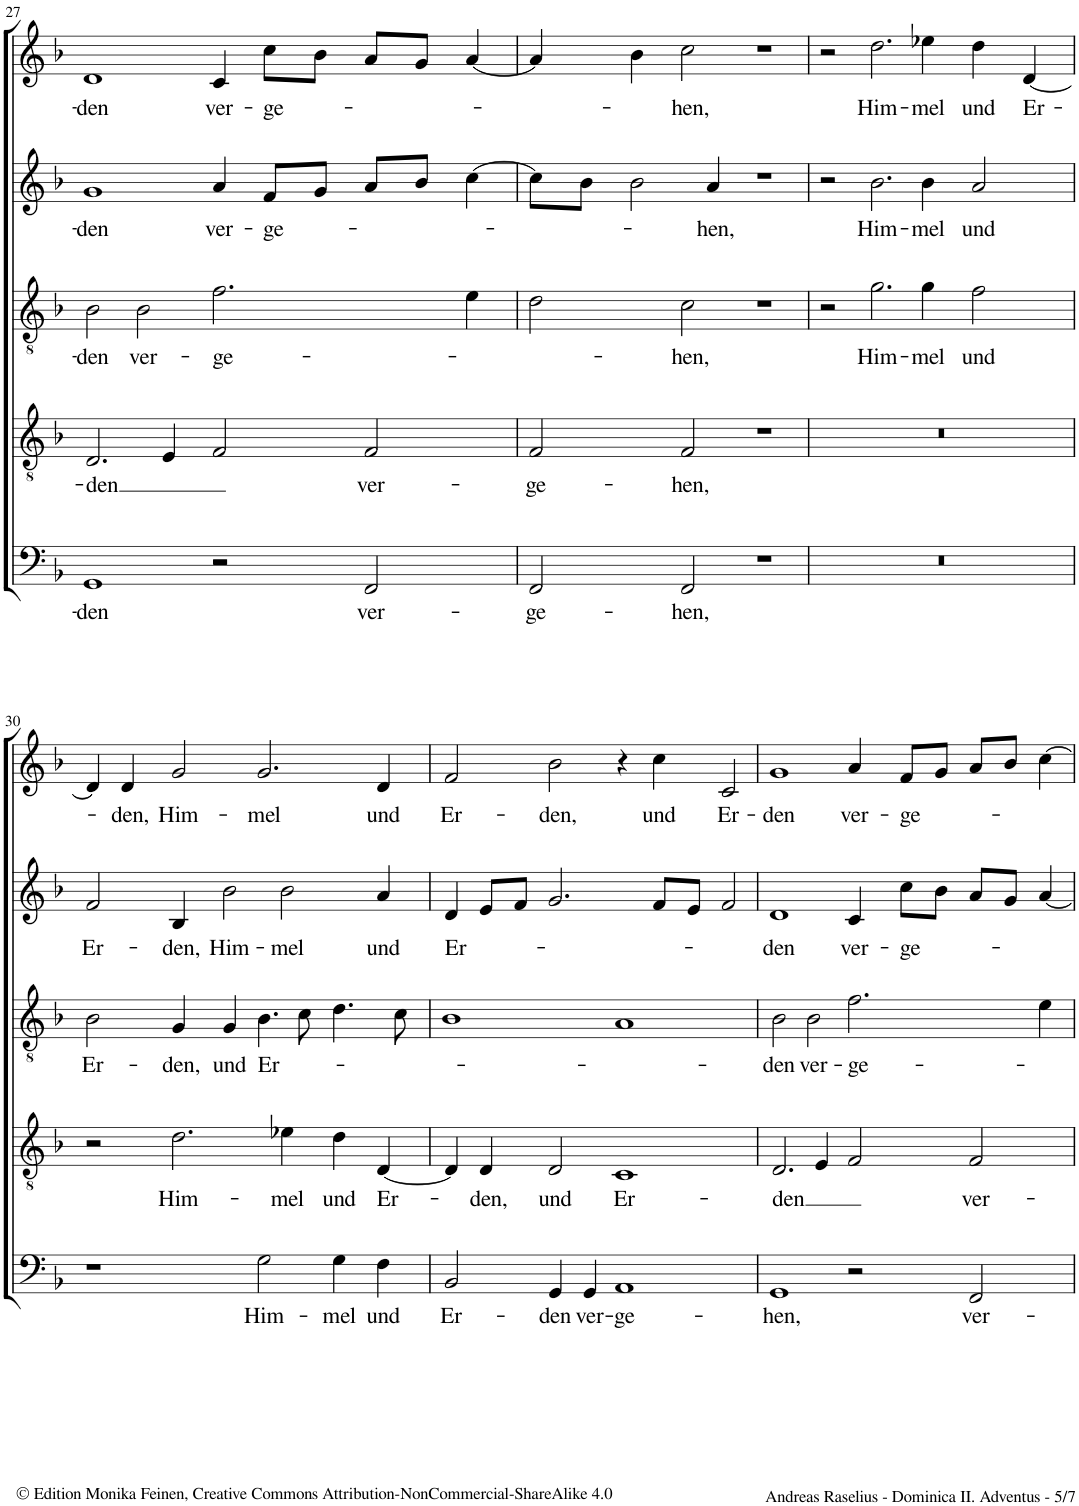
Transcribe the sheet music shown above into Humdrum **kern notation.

**kern	**text	**kern	**text	**kern	**text	**kern	**text	**kern	**text
*part5	*part5	*part4	*part4	*part3	*part3	*part2	*part2	*part1	*part1
*staff5	*staff5	*staff4	*staff4	*staff3	*staff3	*staff2	*staff2	*staff1	*staff1
*I"Bassus	*	*I"Tenor [Hypodorius]	*	*I"Altus	*	*I"Quintus	*	*I"Cantus	*
!!LO:PB:g=z
*clefF4	*	*clefGv2	*	*clefGv2	*	*clefG2	*	*clefG2	*
*k[b-]	*	*k[b-]	*	*k[b-]	*	*k[b-]	*	*k[b-]	*
*M4/2	*	*M4/2	*	*M4/2	*	*M4/2	*	*M4/2	*
*met(c|)	*	*met(c|)	*	*met(c|)	*	*met(c|)	*	*met(c|)	*
=27	=27	=27	=27	=27	=27	=27	=27	=27	=27
!	!LO:LY:b	!	!LO:LY:b	!	!LO:LY:b	!	!LO:LY:b	!	!LO:LY:b
1GG	-den	2.D/	-den	2B-\	-den	1g	-den	1d	-den
!	!	!	!	!	!LO:LY:b	!	!	!	!
.	.	.	.	2B-\	ver-	.	.	.	.
.	.	4E/	.	.	.	.	.	.	.
!	!	!	!	!	!LO:LY:b	!	!LO:LY:b	!	!LO:LY:b
2r	.	2F/	.	2.f\	-ge-	4a/	ver-	4c/	ver-
!	!	!	!	!	!	!	!LO:LY:b	!	!LO:LY:b
.	.	.	.	.	.	8f/L	-ge-	8cc\L	-ge-
.	.	.	.	.	.	8g/J	.	8b-\J	.
!	!LO:LY:b	!	!LO:LY:b	!	!	!	!	!	!
2FF/	ver-	2F/	ver-	.	.	8a/L	.	8a/L	.
.	.	.	.	.	.	8b-/J	.	8g/J	.
.	.	.	.	4e\	.	[4cc\	.	[4a/	.
=28	=28	=28	=28	=28	=28	=28	=28	=28	=28
!	!LO:LY:b	!	!LO:LY:b	!	!	!	!	!	!
2FF/	-ge-	2F/	-ge-	2d\	.	8cc\L]	.	4a/]	.
.	.	.	.	.	.	8b-\J	.	.	.
.	.	.	.	.	.	2b-\	.	4b-\	.
!	!LO:LY:b	!	!LO:LY:b	!	!LO:LY:b	!	!	!	!LO:LY:b
2FF/	-hen,	2F/	-hen,	2c\	-hen,	.	.	2cc\	-hen,
!	!	!	!	!	!	!	!LO:LY:b	!	!
.	.	.	.	.	.	4a/	-hen,	.	.
1r	.	1r	.	1r	.	1r	.	1r	.
=29	=29	=29	=29	=29	=29	=29	=29	=29	=29
0r	.	0r	.	2r	.	2r	.	2r	.
!	!	!	!	!	!LO:LY:b	!	!LO:LY:b	!	!LO:LY:b
.	.	.	.	2.g\	Him-	2.b-\	Him-	2.dd\	Him-
!	!	!	!	!	!LO:LY:b	!	!LO:LY:b	!	!LO:LY:b
.	.	.	.	4g\	-mel	4b-\	-mel	4ee-X\	-mel
!	!	!	!	!	!LO:LY:b	!	!LO:LY:b	!	!LO:LY:b
.	.	.	.	2f\	und	2a/	und	4dd\	und
!	!	!	!	!	!	!	!	!	!LO:LY:b
.	.	.	.	.	.	.	.	[4d/	Er-
!!LO:LB:g=z
=30	=30	=30	=30	=30	=30	=30	=30	=30	=30
!	!	!	!	!	!LO:LY:b	!	!LO:LY:b	!	!
1r	.	2r	.	2B-\	Er-	2f/	Er-	4d/]	.
!	!	!	!	!	!	!	!	!	!LO:LY:b
.	.	.	.	.	.	.	.	4d/	den,
!	!	!	!LO:LY:b	!	!LO:LY:b	!	!LO:LY:b	!	!LO:LY:b
.	.	2.d\	Him-	4G/	-den,	4B-/	-den,	2g/	Him-
!	!	!	!	!	!LO:LY:b	!	!LO:LY:b	!	!
.	.	.	.	4G/	und	2b-\	Him-	.	.
!	!LO:LY:b	!	!	!	!LO:LY:b	!	!	!	!LO:LY:b
2G\	Him-	.	.	4.B-\	Er-	.	.	2.g/	-mel
!	!	!	!LO:LY:b	!	!	!	!LO:LY:b	!	!
.	.	4e-X\	-mel	.	.	2b-\	-mel	.	.
.	.	.	.	8c\	.	.	.	.	.
!	!LO:LY:b	!	!LO:LY:b	!	!	!	!	!	!
4G\	-mel	4d\	und	4.d\	.	.	.	.	.
!	!LO:LY:b	!	!LO:LY:b	!	!	!	!LO:LY:b	!	!LO:LY:b
4F\	und	[4D/	Er-	.	.	4a/	und	4d/	und
.	.	.	.	8c\	.	.	.	.	.
=31	=31	=31	=31	=31	=31	=31	=31	=31	=31
!	!LO:LY:b	!	!	!	!	!	!LO:LY:b	!	!LO:LY:b
2BB-/	Er-	4D/]	.	1B-	.	4d/	Er-	2f/	Er-
!	!	!	!LO:LY:b	!	!	!	!	!	!
.	.	4D/	-den,	.	.	8e/L	.	.	.
.	.	.	.	.	.	8f/J	.	.	.
!	!LO:LY:b	!	!LO:LY:b	!	!	!	!	!	!LO:LY:b
4GG/	-den	2D/	und	.	.	2.g/	.	2b-\	-den,
!	!LO:LY:b	!	!	!	!	!	!	!	!
4GG/	ver-	.	.	.	.	.	.	.	.
!	!LO:LY:b	!	!LO:LY:b	!	!	!	!	!	!
1AA	-ge-	1C	Er-	1A	.	.	.	4r	.
!	!	!	!	!	!	!	!	!	!LO:LY:b
.	.	.	.	.	.	8f/L	.	4cc\	und
.	.	.	.	.	.	8e/J	.	.	.
!	!	!	!	!	!	!	!	!	!LO:LY:b
.	.	.	.	.	.	2f/	.	2c/	Er-
=32	=32	=32	=32	=32	=32	=32	=32	=32	=32
!	!LO:LY:b	!	!LO:LY:b	!	!LO:LY:b	!	!LO:LY:b	!	!LO:LY:b
1GG	-hen,	2.D/	-den	2B-\	-den	1d	-den	1g	-den
!	!	!	!	!	!LO:LY:b	!	!	!	!
.	.	.	.	2B-\	ver-	.	.	.	.
.	.	4E/	.	.	.	.	.	.	.
!	!	!	!	!	!LO:LY:b	!	!LO:LY:b	!	!LO:LY:b
2r	.	2F/	.	2.f\	-ge-	4c/	ver-	4a/	ver-
!	!	!	!	!	!	!	!LO:LY:b	!	!LO:LY:b
.	.	.	.	.	.	8cc\L	-ge-	8f/L	-ge-
.	.	.	.	.	.	8b-\J	.	8g/J	.
!	!LO:LY:b	!	!LO:LY:b	!	!	!	!	!	!
2FF/	ver-	2F/	ver-	.	.	8a/L	.	8a/L	.
.	.	.	.	.	.	8g/J	.	8b-/J	.
.	.	.	.	4e\	.	[4a/	.	[4cc\	.
=	=	=	=	=	=	=	=	=	=
*-	*-	*-	*-	*-	*-	*-	*-	*-	*-
